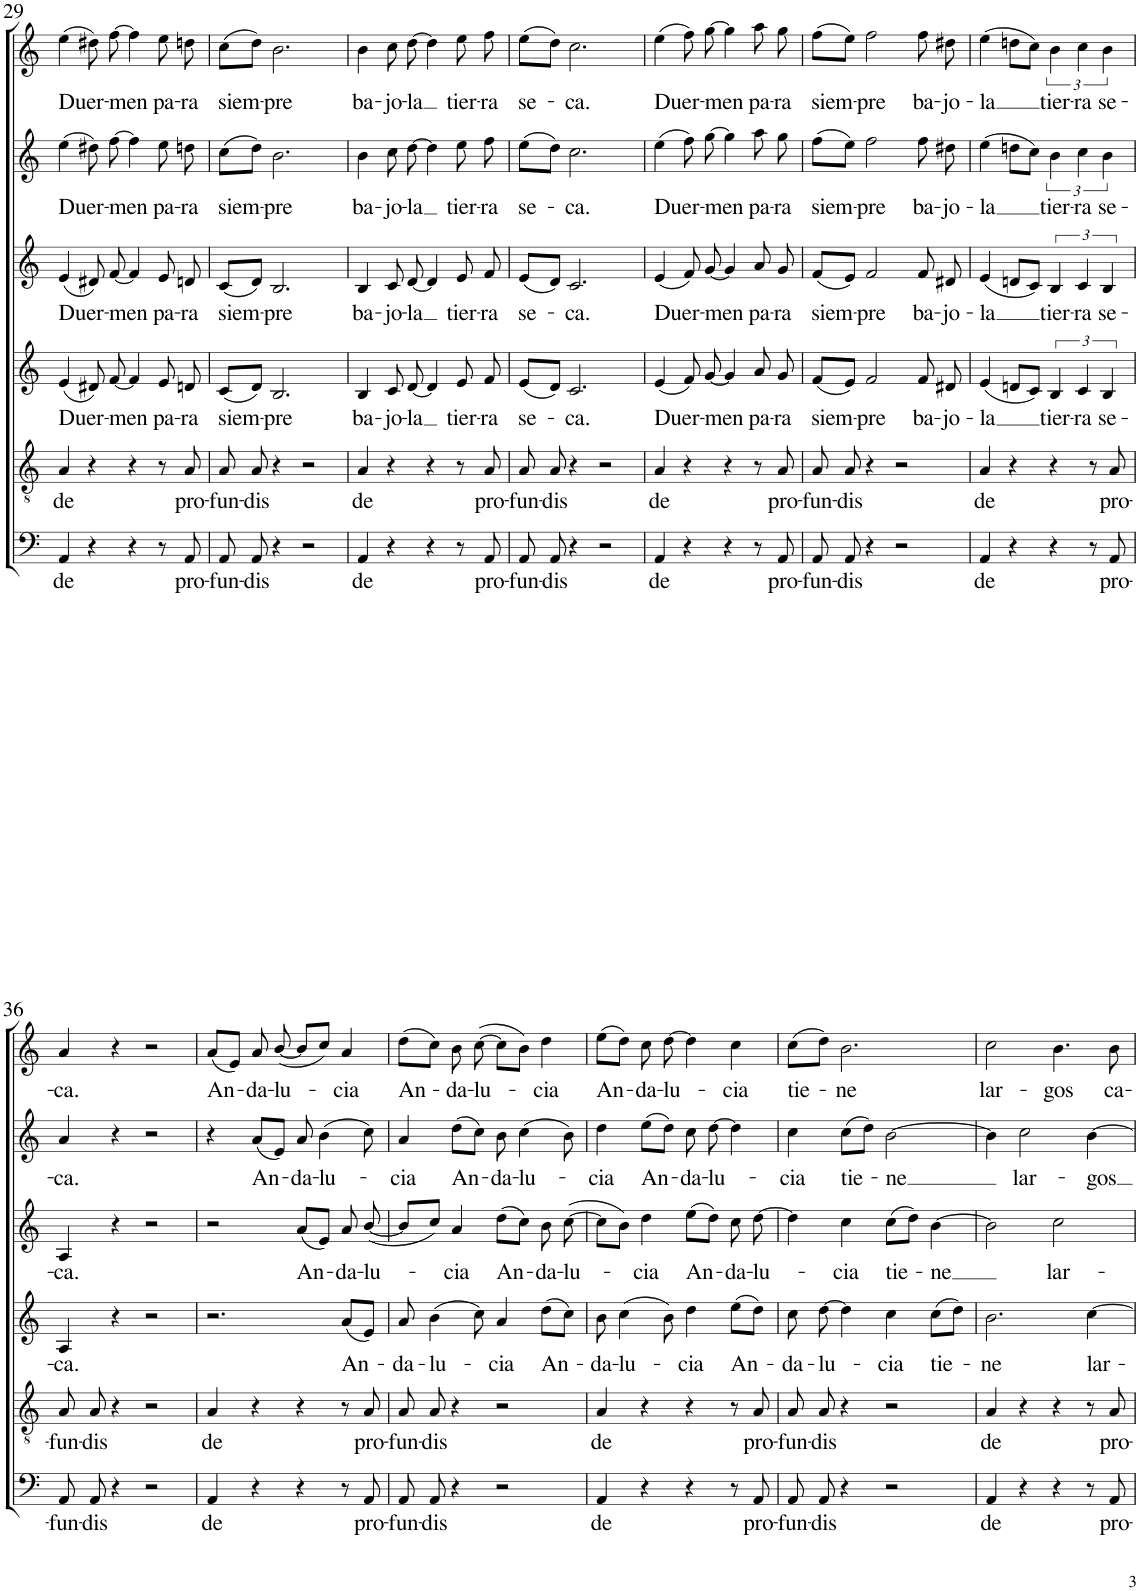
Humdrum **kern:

**kern	**text	**kern	**text	**kern	**text	**kern	**text	**kern	**text	**kern	**text
*part6	*part6	*part5	*part5	*part4	*part4	*part3	*part3	*part2	*part2	*part1	*part1
*staff6	*staff6	*staff5	*staff5	*staff4	*staff4	*staff3	*staff3	*staff2	*staff2	*staff1	*staff1
*I"Bass	*	*I"Tenor	*	*I"Alto 2	*	*I"Alto 1	*	*I"Soprano 2	*	*I"Soprano 1	*
!!LO:PB:g=z
*clefF4	*	*clefGv2	*	*clefG2	*	*clefG2	*	*clefG2	*	*clefG2	*
*	*	*Trd4c7	*	*	*	*	*	*	*	*	*
*k[]	*	*k[]	*	*k[]	*	*k[]	*	*k[]	*	*k[]	*
*M4/4	*	*M4/4	*	*M4/4	*	*M4/4	*	*M4/4	*	*M4/4	*
=29	=29	=29	=29	=29	=29	=29	=29	=29	=29	=29	=29
!	!LO:LY:b	!	!LO:LY:b	!	!LO:LY:b	!	!LO:LY:b	!	!LO:LY:b	!	!LO:LY:b
4AA/	de	4A/	de	(4e/	Duer-	(4e/	Duer-	(4ee\	Duer-	(4ee\	Duer-
4r	.	4r	.	8d#X/)	.	8d#X/)	.	8dd#X\)	.	8dd#X\)	.
!	!	!	!	!	!LO:LY:b	!	!LO:LY:b	!	!LO:LY:b	!	!LO:LY:b
.	.	.	.	[8f/	-men	[8f/	-men	[8ff\	-men	[8ff\	-men
4r	.	4r	.	4f/]	.	4f/]	.	4ff\]	.	4ff\]	.
!	!	!	!	!	!LO:LY:b	!	!LO:LY:b	!	!LO:LY:b	!	!LO:LY:b
8r	.	8r	.	8e/	pa-	8e/	pa-	8ee\	pa-	8ee\	pa-
!	!LO:LY:b	!	!LO:LY:b	!	!LO:LY:b	!	!LO:LY:b	!	!LO:LY:b	!	!LO:LY:b
8AA/	pro-	8A/	pro-	8dn/	-ra	8dn/	-ra	8ddn\	-ra	8ddn\	-ra
=30	=30	=30	=30	=30	=30	=30	=30	=30	=30	=30	=30
!	!LO:LY:b	!	!LO:LY:b	!	!LO:LY:b	!	!LO:LY:b	!	!LO:LY:b	!	!LO:LY:b
8AA/L	-fun-	8A/L	-fun-	(8c/L	siem-	(8c/L	siem-	(8cc\L	siem-	(8cc\L	siem-
!	!LO:LY:b	!	!LO:LY:b	!	!	!	!	!	!	!	!
8AA/J	-dis	8A/J	-dis	8d/J)	.	8d/J)	.	8dd\J)	.	8dd\J)	.
!	!	!	!	!	!LO:LY:b	!	!LO:LY:b	!	!LO:LY:b	!	!LO:LY:b
4r	.	4r	.	2.B/	-pre	2.B/	-pre	2.b\	-pre	2.b\	-pre
2r	.	2r	.	.	.	.	.	.	.	.	.
=31	=31	=31	=31	=31	=31	=31	=31	=31	=31	=31	=31
!	!LO:LY:b	!	!LO:LY:b	!	!LO:LY:b	!	!LO:LY:b	!	!LO:LY:b	!	!LO:LY:b
4AA/	de	4A/	de	4B/	ba-	4B/	ba-	4b\	ba-	4b\	ba-
!	!	!	!	!	!LO:LY:b	!	!LO:LY:b	!	!LO:LY:b	!	!LO:LY:b
4r	.	4r	.	8c/	-jo-	8c/	-jo-	8cc\	-jo-	8cc\	-jo-
!	!	!	!	!	!LO:LY:b	!	!LO:LY:b	!	!LO:LY:b	!	!LO:LY:b
.	.	.	.	[8d/	-la	[8d/	-la	[8dd\	-la	[8dd\	-la
4r	.	4r	.	4d/]	.	4d/]	.	4dd\]	.	4dd\]	.
!	!	!	!	!	!LO:LY:b	!	!LO:LY:b	!	!LO:LY:b	!	!LO:LY:b
8r	.	8r	.	8e/	tier-	8e/	tier-	8ee\	tier-	8ee\	tier-
!	!LO:LY:b	!	!LO:LY:b	!	!LO:LY:b	!	!LO:LY:b	!	!LO:LY:b	!	!LO:LY:b
8AA/	pro-	8A/	pro-	8f/	-ra	8f/	-ra	8ff\	-ra	8ff\	-ra
=32	=32	=32	=32	=32	=32	=32	=32	=32	=32	=32	=32
!	!LO:LY:b	!	!LO:LY:b	!	!LO:LY:b	!	!LO:LY:b	!	!LO:LY:b	!	!LO:LY:b
8AA/L	-fun-	8A/L	-fun-	(8e/L	se-	(8e/L	se-	(8ee\L	se-	(8ee\L	se-
!	!LO:LY:b	!	!LO:LY:b	!	!	!	!	!	!	!	!
8AA/J	-dis	8A/J	-dis	8d/J)	.	8d/J)	.	8dd\J)	.	8dd\J)	.
!	!	!	!	!	!LO:LY:b	!	!LO:LY:b	!	!LO:LY:b	!	!LO:LY:b
4r	.	4r	.	2.c/	-ca.	2.c/	-ca.	2.cc\	-ca.	2.cc\	-ca.
2r	.	2r	.	.	.	.	.	.	.	.	.
=33	=33	=33	=33	=33	=33	=33	=33	=33	=33	=33	=33
!	!LO:LY:b	!	!LO:LY:b	!	!LO:LY:b	!	!LO:LY:b	!	!LO:LY:b	!	!LO:LY:b
4AA/	de	4A/	de	(4e/	Duer-	(4e/	Duer-	(4ee\	Duer-	(4ee\	Duer-
4r	.	4r	.	8f/)	.	8f/)	.	8ff\)	.	8ff\)	.
!	!	!	!	!	!LO:LY:b	!	!LO:LY:b	!	!LO:LY:b	!	!LO:LY:b
.	.	.	.	[8g/	-men	[8g/	-men	[8gg\	-men	[8gg\	-men
4r	.	4r	.	4g/]	.	4g/]	.	4gg\]	.	4gg\]	.
!	!	!	!	!	!LO:LY:b	!	!LO:LY:b	!	!LO:LY:b	!	!LO:LY:b
8r	.	8r	.	8a/	pa-	8a/	pa-	8aa\	pa-	8aa\	pa-
!	!LO:LY:b	!	!LO:LY:b	!	!LO:LY:b	!	!LO:LY:b	!	!LO:LY:b	!	!LO:LY:b
8AA/	pro-	8A/	pro-	8g/	-ra	8g/	-ra	8gg\	-ra	8gg\	-ra
=34	=34	=34	=34	=34	=34	=34	=34	=34	=34	=34	=34
!	!LO:LY:b	!	!LO:LY:b	!	!LO:LY:b	!	!LO:LY:b	!	!LO:LY:b	!	!LO:LY:b
8AA/L	-fun-	8A/L	-fun-	(8f/L	siem-	(8f/L	siem-	(8ff\L	siem-	(8ff\L	siem-
!	!LO:LY:b	!	!LO:LY:b	!	!	!	!	!	!	!	!
8AA/J	-dis	8A/J	-dis	8e/J)	.	8e/J)	.	8ee\J)	.	8ee\J)	.
!	!	!	!	!	!LO:LY:b	!	!LO:LY:b	!	!LO:LY:b	!	!LO:LY:b
4r	.	4r	.	2f/	-pre	2f/	-pre	2ff\	-pre	2ff\	-pre
2r	.	2r	.	.	.	.	.	.	.	.	.
!	!	!	!	!	!LO:LY:b	!	!LO:LY:b	!	!LO:LY:b	!	!LO:LY:b
.	.	.	.	8f/	ba-	8f/	ba-	8ff\	ba-	8ff\	ba-
!	!	!	!	!	!LO:LY:b	!	!LO:LY:b	!	!LO:LY:b	!	!LO:LY:b
.	.	.	.	8d#X/	-jo-	8d#X/	-jo-	8dd#X\	-jo-	8dd#X\	-jo-
=35	=35	=35	=35	=35	=35	=35	=35	=35	=35	=35	=35
!	!LO:LY:b	!	!LO:LY:b	!	!LO:LY:b	!	!LO:LY:b	!	!LO:LY:b	!	!LO:LY:b
4AA/	de	4A/	de	(4e/	-la	(4e/	-la	(4ee\	-la	(4ee\	-la
4r	.	4r	.	8dn/L	.	8dn/L	.	8ddn\L	.	8ddn\L	.
.	.	.	.	8c/J)	.	8c/J)	.	8cc\J)	.	8cc\J)	.
!	!	!	!	!	!LO:LY:b	!	!LO:LY:b	!	!LO:LY:b	!	!LO:LY:b
4r	.	4r	.	6B/	tier-	6B/	tier-	6b\	tier-	6b\	tier-
!	!	!	!	!	!LO:LY:b	!	!LO:LY:b	!	!LO:LY:b	!	!LO:LY:b
.	.	.	.	6c/	-ra	6c/	-ra	6cc\	-ra	6cc\	-ra
8r	.	8r	.	.	.	.	.	.	.	.	.
!	!	!	!	!	!LO:LY:b	!	!LO:LY:b	!	!LO:LY:b	!	!LO:LY:b
.	.	.	.	6B/	se-	6B/	se-	6b\	se-	6b\	se-
!	!LO:LY:b	!	!LO:LY:b	!	!	!	!	!	!	!	!
8AA/	pro-	8A/	pro-	.	.	.	.	.	.	.	.
!!LO:LB:g=z
=36	=36	=36	=36	=36	=36	=36	=36	=36	=36	=36	=36
!	!LO:LY:b	!	!LO:LY:b	!	!LO:LY:b	!	!LO:LY:b	!	!LO:LY:b	!	!LO:LY:b
8AA/L	-fun-	8A/L	-fun-	4A/	-ca.	4A/	-ca.	4a/	-ca.	4a/	-ca.
!	!LO:LY:b	!	!LO:LY:b	!	!	!	!	!	!	!	!
8AA/J	-dis	8A/J	-dis	.	.	.	.	.	.	.	.
4r	.	4r	.	4r	.	4r	.	4r	.	4r	.
2r	.	2r	.	2r	.	2r	.	2r	.	2r	.
=37	=37	=37	=37	=37	=37	=37	=37	=37	=37	=37	=37
!	!LO:LY:b	!	!LO:LY:b	!	!	!	!	!	!	!	!LO:LY:b
4AA/	de	4A/	de	2.r	.	2r	.	4r	.	(8a/L	An-
.	.	.	.	.	.	.	.	.	.	8e/J)	.
!	!	!	!	!	!	!	!	!	!LO:LY:b	!	!LO:LY:b
4r	.	4r	.	.	.	.	.	(8a/L	An-	8a/	-da-
!	!	!	!	!	!	!	!	!	!	!	!LO:LY:b
.	.	.	.	.	.	.	.	8e/J)	.	([8b/	-lu-
!	!	!	!	!	!	!	!LO:LY:b	!	!LO:LY:b	!	!
4r	.	4r	.	.	.	(8a/L	An-	8a/	-da-	8b/L]	.
!	!	!	!	!	!	!	!	!	!LO:LY:b	!	!
.	.	.	.	.	.	8e/J)	.	(4b\	-lu-	8cc/J)	.
!	!	!	!	!	!LO:LY:b	!	!LO:LY:b	!	!	!	!LO:LY:b
8r	.	8r	.	(8a/L	An-	8a/	-da-	.	.	4a/	-cia
!	!LO:LY:b	!	!LO:LY:b	!	!	!	!LO:LY:b	!	!	!	!
8AA/	pro-	8A/	pro-	8e/J)	.	([8b/	-lu-	8cc\)	.	.	.
=38	=38	=38	=38	=38	=38	=38	=38	=38	=38	=38	=38
!	!LO:LY:b	!	!LO:LY:b	!	!LO:LY:b	!	!	!	!LO:LY:b	!	!LO:LY:b
8AA/L	-fun-	8A/L	-fun-	8a/	-da-	8b/L]	.	4a/	-cia	(8dd\L	An-
!	!LO:LY:b	!	!LO:LY:b	!	!LO:LY:b	!	!	!	!	!	!
8AA/J	-dis	8A/J	-dis	(4b\	-lu-	8cc/J)	.	.	.	8cc\J)	.
!	!	!	!	!	!	!	!LO:LY:b	!	!LO:LY:b	!	!LO:LY:b
4r	.	4r	.	.	.	4a/	-cia	(8dd\L	An-	8b\	-da-
!	!	!	!	!	!	!	!	!	!	!	!LO:LY:b
.	.	.	.	8cc\)	.	.	.	8cc\J)	.	([8cc\	-lu-
!	!	!	!	!	!LO:LY:b	!	!LO:LY:b	!	!LO:LY:b	!	!
2r	.	2r	.	4a/	-cia	(8dd\L	An-	8b\	-da-	8cc\L]	.
!	!	!	!	!	!	!	!	!	!LO:LY:b	!	!
.	.	.	.	.	.	8cc\J)	.	(4cc\	-lu-	8b\J)	.
!	!	!	!	!	!LO:LY:b	!	!LO:LY:b	!	!	!	!LO:LY:b
.	.	.	.	(8dd\L	An-	8b\	-da-	.	.	4dd\	-cia
!	!	!	!	!	!	!	!LO:LY:b	!	!	!	!
.	.	.	.	8cc\J)	.	([8cc\	-lu-	8b\)	.	.	.
=39	=39	=39	=39	=39	=39	=39	=39	=39	=39	=39	=39
!	!LO:LY:b	!	!LO:LY:b	!	!LO:LY:b	!	!	!	!LO:LY:b	!	!LO:LY:b
4AA/	de	4A/	de	8b\	-da-	8cc\L]	.	4dd\	-cia	(8ee\L	An-
!	!	!	!	!	!LO:LY:b	!	!	!	!	!	!
.	.	.	.	(4cc\	-lu-	8b\J)	.	.	.	8dd\J)	.
!	!	!	!	!	!	!	!LO:LY:b	!	!LO:LY:b	!	!LO:LY:b
4r	.	4r	.	.	.	4dd\	-cia	(8ee\L	An-	8cc\	-da-
!	!	!	!	!	!	!	!	!	!	!	!LO:LY:b
.	.	.	.	8b\)	.	.	.	8dd\J)	.	[8dd\	-lu-
!	!	!	!	!	!LO:LY:b	!	!LO:LY:b	!	!LO:LY:b	!	!
4r	.	4r	.	4dd\	-cia	(8ee\L	An-	8cc\	-da-	4dd\]	.
!	!	!	!	!	!	!	!	!	!LO:LY:b	!	!
.	.	.	.	.	.	8dd\J)	.	[8dd\	-lu-	.	.
!	!	!	!	!	!LO:LY:b	!	!LO:LY:b	!	!	!	!LO:LY:b
8r	.	8r	.	(8ee\L	An-	8cc\	-da-	4dd\]	.	4cc\	-cia
!	!LO:LY:b	!	!LO:LY:b	!	!	!	!LO:LY:b	!	!	!	!
8AA/	pro-	8A/	pro-	8dd\J)	.	[8dd\	-lu-	.	.	.	.
=40	=40	=40	=40	=40	=40	=40	=40	=40	=40	=40	=40
!	!LO:LY:b	!	!LO:LY:b	!	!LO:LY:b	!	!	!	!LO:LY:b	!	!LO:LY:b
8AA/L	-fun-	8A/L	-fun-	8cc\	-da-	4dd\]	.	4cc\	-cia	(8cc\L	tie-
!	!LO:LY:b	!	!LO:LY:b	!	!LO:LY:b	!	!	!	!	!	!
8AA/J	-dis	8A/J	-dis	[8dd\	-lu-	.	.	.	.	8dd\J)	.
!	!	!	!	!	!	!	!LO:LY:b	!	!LO:LY:b	!	!LO:LY:b
4r	.	4r	.	4dd\]	.	4cc\	-cia	(8cc\L	tie-	2.b\	-ne
.	.	.	.	.	.	.	.	8dd\J)	.	.	.
!	!	!	!	!	!LO:LY:b	!	!LO:LY:b	!	!LO:LY:b	!	!
2r	.	2r	.	4cc\	-cia	(8cc\L	tie-	[2b\	-ne	.	.
.	.	.	.	.	.	8dd\J)	.	.	.	.	.
!	!	!	!	!	!LO:LY:b	!	!LO:LY:b	!	!	!	!
.	.	.	.	(8cc\L	tie-	[4b\	-ne	.	.	.	.
.	.	.	.	8dd\J)	.	.	.	.	.	.	.
=41	=41	=41	=41	=41	=41	=41	=41	=41	=41	=41	=41
!	!LO:LY:b	!	!LO:LY:b	!	!LO:LY:b	!	!	!	!	!	!LO:LY:b
4AA/	de	4A/	de	2.b\	-ne	2b\]	.	4b\]	.	2cc\	lar-
!	!	!	!	!	!	!	!	!	!LO:LY:b	!	!
4r	.	4r	.	.	.	.	.	2cc\	lar-	.	.
!	!	!	!	!	!	!	!LO:LY:b	!	!	!	!LO:LY:b
4r	.	4r	.	.	.	2cc\	lar-	.	.	4.b\	-gos
!	!	!	!	!	!LO:LY:b	!	!	!	!LO:LY:b	!	!
8r	.	8r	.	[4cc\	lar-	.	.	[4b\	-gos	.	.
!	!LO:LY:b	!	!LO:LY:b	!	!	!	!	!	!	!	!LO:LY:b
8AA/	pro-	8A/	pro-	.	.	.	.	.	.	8b\	ca-
=	=	=	=	=	=	=	=	=	=	=	=
*-	*-	*-	*-	*-	*-	*-	*-	*-	*-	*-	*-
